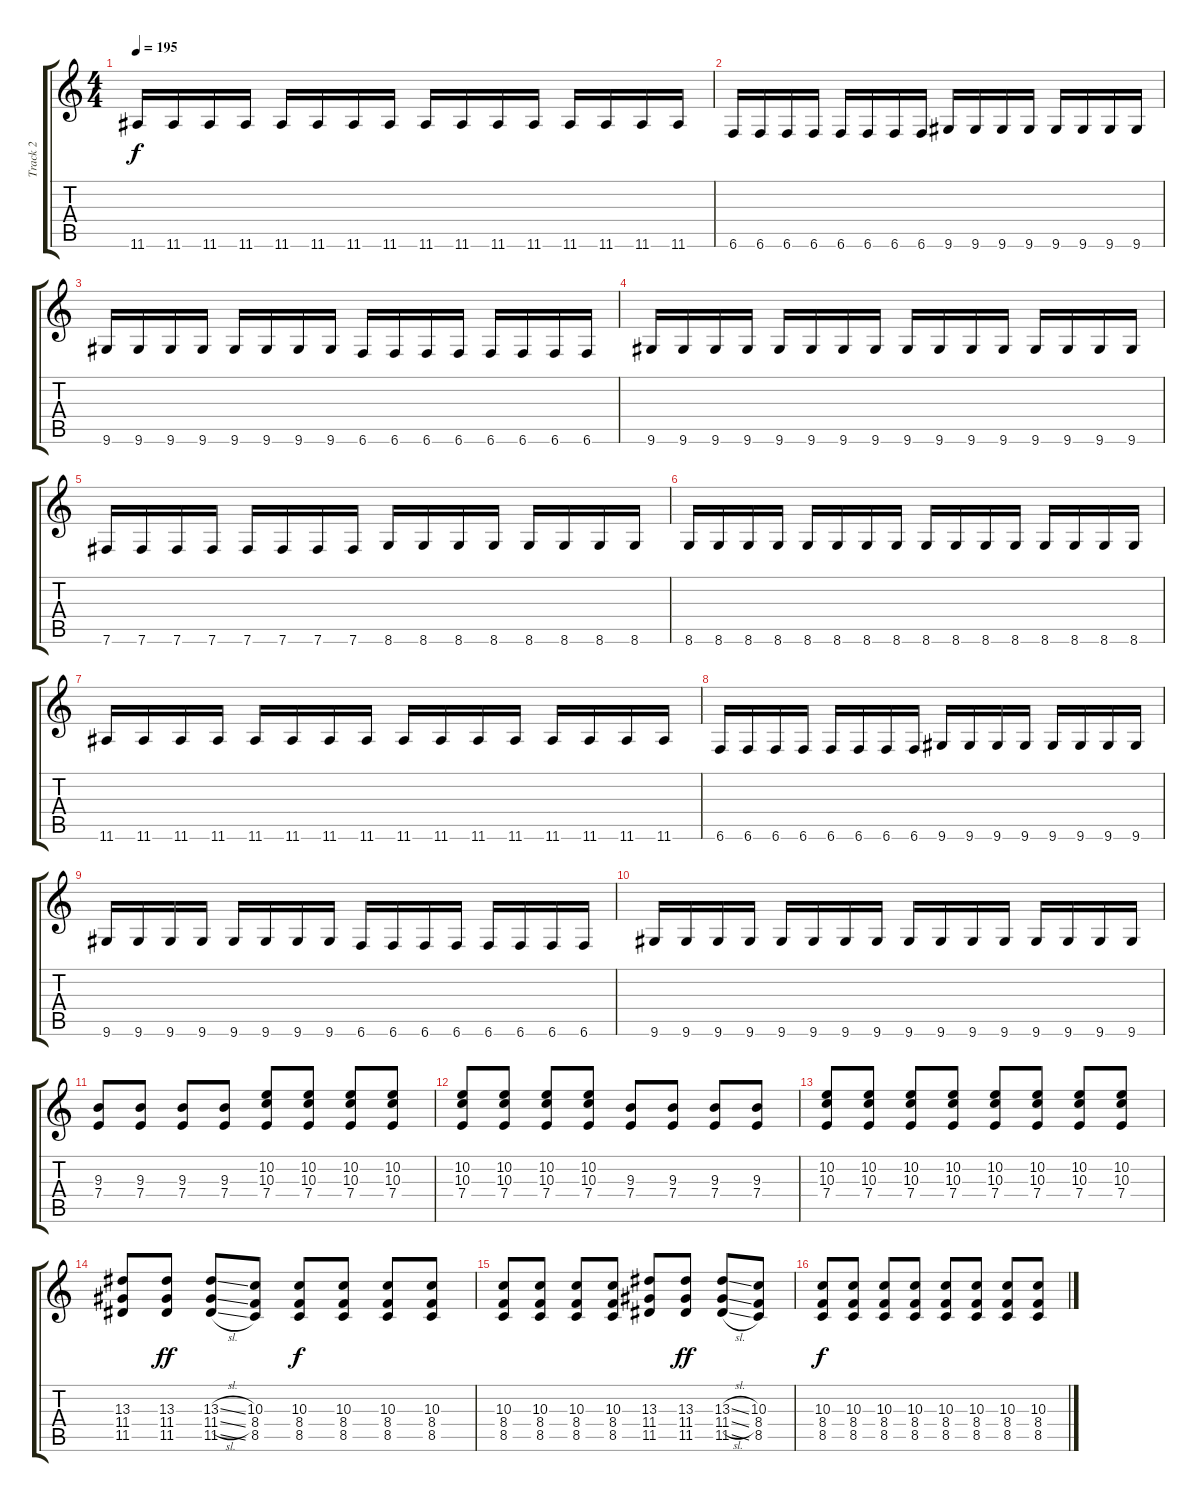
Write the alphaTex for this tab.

\track ("Track 2" "Track 2") {instrument distortionguitar}
\staff {score tabs}
\tuning (B3 Gb3 D3 A2 E2 B1) {hide}
\ts (4 4)
\tempo 195
\clef g2
\ks c
11.6.16{dy f} 11.6.16 11.6.16 11.6.16 11.6.16 11.6.16 11.6.16 11.6.16 11.6.16 11.6.16 11.6.16 11.6.16 11.6.16 11.6.16 11.6.16 11.6.16 |
6.6.16 6.6.16 6.6.16 6.6.16 6.6.16 6.6.16 6.6.16 6.6.16 9.6.16 9.6.16 9.6.16 9.6.16 9.6.16 9.6.16 9.6.16 9.6.16 |
9.6.16 9.6.16 9.6.16 9.6.16 9.6.16 9.6.16 9.6.16 9.6.16 6.6.16 6.6.16 6.6.16 6.6.16 6.6.16 6.6.16 6.6.16 6.6.16 |
9.6.16 9.6.16 9.6.16 9.6.16 9.6.16 9.6.16 9.6.16 9.6.16 9.6.16 9.6.16 9.6.16 9.6.16 9.6.16 9.6.16 9.6.16 9.6.16 |
7.6.16 7.6.16 7.6.16 7.6.16 7.6.16 7.6.16 7.6.16 7.6.16 8.6.16 8.6.16 8.6.16 8.6.16 8.6.16 8.6.16 8.6.16 8.6.16 |
8.6.16 8.6.16 8.6.16 8.6.16 8.6.16 8.6.16 8.6.16 8.6.16 8.6.16 8.6.16 8.6.16 8.6.16 8.6.16 8.6.16 8.6.16 8.6.16 |
11.6.16 11.6.16 11.6.16 11.6.16 11.6.16 11.6.16 11.6.16 11.6.16 11.6.16 11.6.16 11.6.16 11.6.16 11.6.16 11.6.16 11.6.16 11.6.16 |
6.6.16 6.6.16 6.6.16 6.6.16 6.6.16 6.6.16 6.6.16 6.6.16 9.6.16 9.6.16 9.6.16 9.6.16 9.6.16 9.6.16 9.6.16 9.6.16 |
9.6.16 9.6.16 9.6.16 9.6.16 9.6.16 9.6.16 9.6.16 9.6.16 6.6.16 6.6.16 6.6.16 6.6.16 6.6.16 6.6.16 6.6.16 6.6.16 |
9.6.16 9.6.16 9.6.16 9.6.16 9.6.16 9.6.16 9.6.16 9.6.16 9.6.16 9.6.16 9.6.16 9.6.16 9.6.16 9.6.16 9.6.16 9.6.16 |
(9.3 7.4).8 (9.3 7.4).8 (9.3 7.4).8 (9.3 7.4).8 (10.2 10.3 7.4).8 (10.2 10.3 7.4).8 (10.2 10.3 7.4).8 (10.2 10.3 7.4).8 |
(10.2 10.3 7.4).8 (10.2 10.3 7.4).8 (10.2 10.3 7.4).8 (10.2 10.3 7.4).8 (9.3 7.4).8 (9.3 7.4).8 (9.3 7.4).8 (9.3 7.4).8 |
(10.2 10.3 7.4).8 (10.2 10.3 7.4).8 (10.2 10.3 7.4).8 (10.2 10.3 7.4).8 (10.2 10.3 7.4).8 (10.2 10.3 7.4).8 (10.2 10.3 7.4).8 (10.2 10.3 7.4).8 |
(13.3 11.4 11.5).8 (13.3 11.4 11.5).8{dy ff} (13.3{sl} 11.4{sl} 11.5{sl}).8 (10.3 8.4 8.5).8 (10.3 8.4 8.5).8{dy f} (10.3 8.4 8.5).8 (10.3 8.4 8.5).8 (10.3 8.4 8.5).8 |
(10.3 8.4 8.5).8 (10.3 8.4 8.5).8 (10.3 8.4 8.5).8 (10.3 8.4 8.5).8 (13.3 11.4 11.5).8 (13.3 11.4 11.5).8{dy ff} (13.3{sl} 11.4{sl} 11.5{sl}).8 (10.3 8.4 8.5).8 |
(10.3 8.4 8.5).8{dy f} (10.3 8.4 8.5).8 (10.3 8.4 8.5).8 (10.3 8.4 8.5).8 (10.3 8.4 8.5).8 (10.3 8.4 8.5).8 (10.3 8.4 8.5).8 (10.3 8.4 8.5).8
